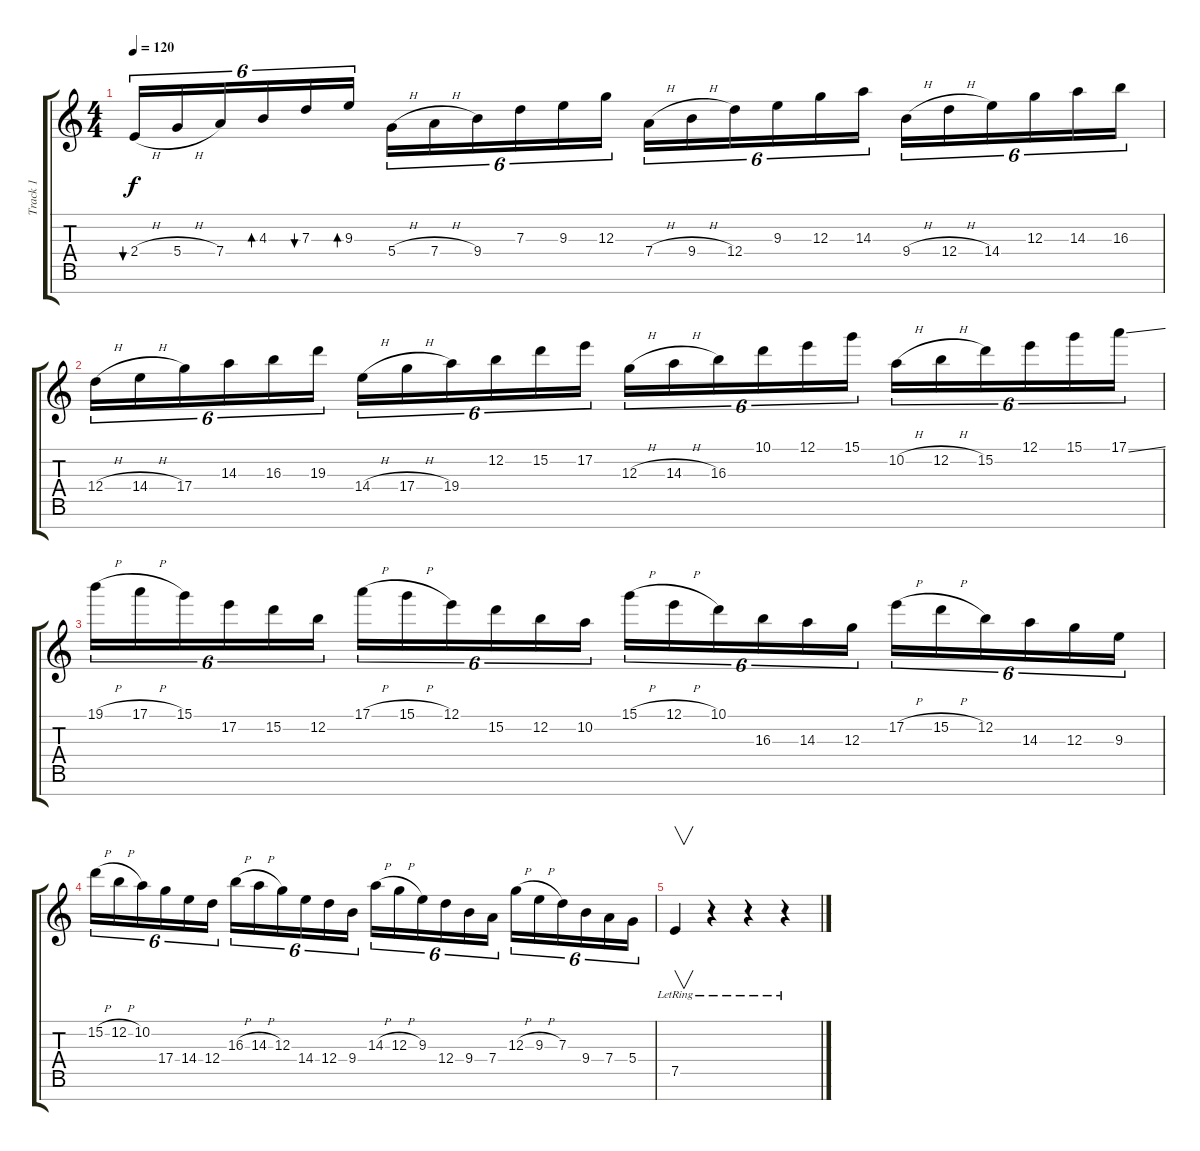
\track ("Track 1" "Track 1") {instrument electricguitarmuted}
\staff {score tabs}
\tuning (E4 B3 G3 D3 A2 E2 B1) {hide}
\ts (4 4)
\tempo 120
\clef g2
\ks c
2.4{h}.16{tu (6 4) bu 30 dy f instrument electricguitarmuted} 5.4{h}.16{tu (6 4)} 7.4.16{tu (6 4)} 4.3.16{tu (6 4) bd 30} 7.3.16{tu (6 4) bu 30} 9.3.16{tu (6 4) bd 30} 5.4{h}.16{tu (6 4)} 7.4{h}.16{tu (6 4)} 9.4.16{tu (6 4)} 7.3.16{tu (6 4)} 9.3.16{tu (6 4)} 12.3.16{tu (6 4)} 7.4{h}.16{tu (6 4)} 9.4{h}.16{tu (6 4)} 12.4.16{tu (6 4)} 9.3.16{tu (6 4)} 12.3.16{tu (6 4)} 14.3.16{tu (6 4)} 9.4{h}.16{tu (6 4)} 12.4{h}.16{tu (6 4)} 14.4.16{tu (6 4)} 12.3.16{tu (6 4)} 14.3.16{tu (6 4)} 16.3.16{tu (6 4)} |
12.4{h}.16{tu (6 4)} 14.4{h}.16{tu (6 4)} 17.4.16{tu (6 4)} 14.3.16{tu (6 4)} 16.3.16{tu (6 4)} 19.3.16{tu (6 4)} 14.4{h}.16{tu (6 4)} 17.4{h}.16{tu (6 4)} 19.4.16{tu (6 4)} 12.2.16{tu (6 4)} 15.2.16{tu (6 4)} 17.2.16{tu (6 4)} 12.3{h}.16{tu (6 4)} 14.3{h}.16{tu (6 4)} 16.3.16{tu (6 4)} 10.1.16{tu (6 4)} 12.1.16{tu (6 4)} 15.1.16{tu (6 4)} 10.2{h}.16{tu (6 4)} 12.2{h}.16{tu (6 4)} 15.2.16{tu (6 4)} 12.1.16{tu (6 4)} 15.1.16{tu (6 4)} 17.1{ss}.16{tu (6 4)} |
19.1{h}.16{tu (6 4)} 17.1{h}.16{tu (6 4)} 15.1.16{tu (6 4)} 17.2.16{tu (6 4)} 15.2.16{tu (6 4)} 12.2.16{tu (6 4)} 17.1{h}.16{tu (6 4)} 15.1{h}.16{tu (6 4)} 12.1.16{tu (6 4)} 15.2.16{tu (6 4)} 12.2.16{tu (6 4)} 10.2.16{tu (6 4)} 15.1{h}.16{tu (6 4)} 12.1{h}.16{tu (6 4)} 10.1.16{tu (6 4)} 16.3.16{tu (6 4)} 14.3.16{tu (6 4)} 12.3.16{tu (6 4)} 17.2{h}.16{tu (6 4)} 15.2{h}.16{tu (6 4)} 12.2.16{tu (6 4)} 14.3.16{tu (6 4)} 12.3.16{tu (6 4)} 9.3.16{tu (6 4)} |
15.2{h}.16{tu (6 4)} 12.2{h}.16{tu (6 4)} 10.2.16{tu (6 4)} 17.4.16{tu (6 4)} 14.4.16{tu (6 4)} 12.4.16{tu (6 4)} 16.3{h}.16{tu (6 4)} 14.3{h}.16{tu (6 4)} 12.3.16{tu (6 4)} 14.4.16{tu (6 4)} 12.4.16{tu (6 4)} 9.4.16{tu (6 4)} 14.3{h}.16{tu (6 4)} 12.3{h}.16{tu (6 4)} 9.3.16{tu (6 4)} 12.4.16{tu (6 4)} 9.4.16{tu (6 4)} 7.4.16{tu (6 4)} 12.3{h}.16{tu (6 4)} 9.3{h}.16{tu (6 4)} 7.3.16{tu (6 4)} 9.4.16{tu (6 4)} 7.4.16{tu (6 4)} 5.4.16{tu (6 4)} |
7.5{lr}.4{v} r.4 r.4 r.4
